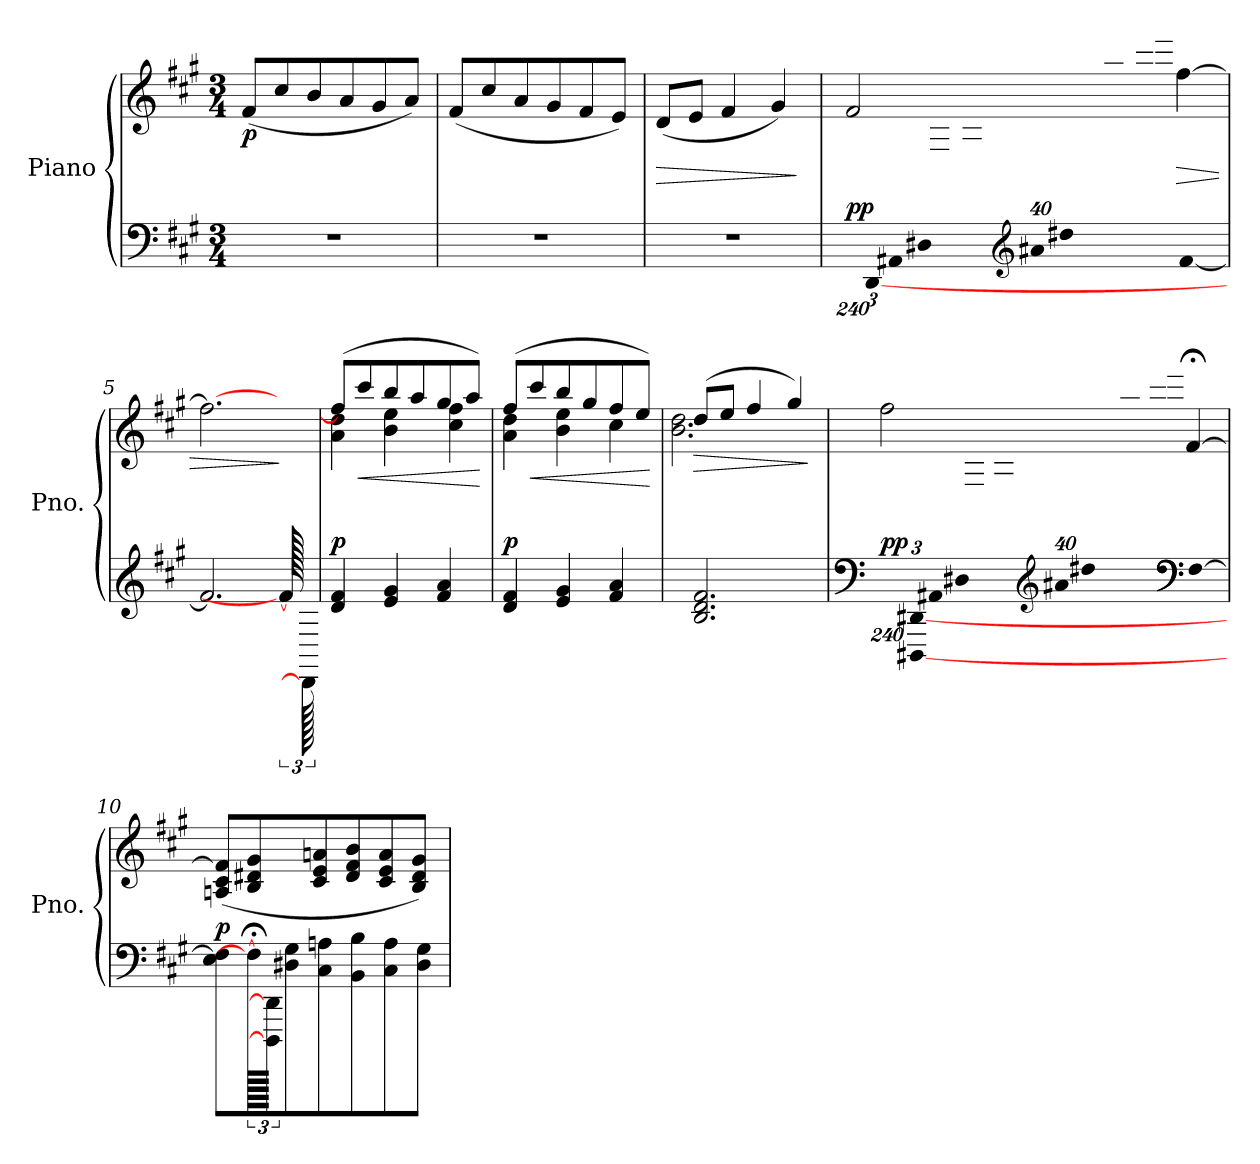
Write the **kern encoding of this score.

**kern	**kern	**dynam
*part1	*part1	*part1
*staff2	*staff1	*staff1/2
*I"Piano	*	*
*I'Pno.	*	*
*clefF4	*clefG2	*
*k[f#c#g#]	*k[f#c#g#]	*
*M3/4	*M3/4	*
*MM60	*MM60	*
=1	=1	=1
!	!	!LO:DY:b
2.r	(<8f#/L	p
.	8cc#/	.
.	8b/	.
.	8a/	.
.	8g#/	.
.	8a/J)	.
=2	=2	=2
2.r	(<8f#/L	.
.	8cc#/	.
.	8a/	.
.	8g#/	.
.	8f#/	.
.	8e/J)	.
=3	=3	=3
!	!	!LO:HP:b
2.r	(<8d/L	>
.	8e/J	.
.	4f#/	.
.	4g#/)	.
.	.	]
!!LO:LB:g=z
=4	=4	=4
*Xbrackettup	*	*
!LO:N:vis=16	!	!LO:DY:a=2
*^	*^	*
*	*^	*	*	*
(>1920%137DD#X/LLyy	384ryy	384ryy	2f#/	384%55ryy	pp
.	[384%287DD#\	2ryy	.	.	.
!LO:N:vis=32	!	!	!	!	!
640%23AA#X/L	.	.	.	.	.
!LO:N:vis=32	!	!	!	!	!
640%23D#X/	.	.	.	.	.
!	!	!	!	!LO:N:vis=32	!
160%23ryy	.	.	.	640%23F#\	.
!	!	!	!	!LO:N:vis=32	!
.	.	.	.	640%23A#X\	.
!	!	!	!	!LO:N:vis=32	!
.	.	.	.	640%23d#X\	.
!	!	!	!	!LO:N:vis=32	!
.	.	.	.	640%23f#\	.
*clefG2	*	*	*	*	*
!LO:N:vis=32	!	!	!	!	!
640%23a#X/	.	.	.	320%23ryy	.
!LO:N:vis=32	!	!	!	!	!
640%23dd#X/	.	.	.	.	.
!	!	!	!	!LO:N:vis=32	!
160%23ryy	.	.	.	640%23ff#\	.
!	!	!	!	!LO:N:vis=32	!
.	.	.	.	640%23aa#X\	.
!	!	!	!	!LO:N:vis=32	!
.	.	.	.	640%23ddd#X\	.
!	!	!	!	!LO:N:vis=32	!
.	.	.	.	640%23fff#\JJJ)	.
!	!	!	!	!	!LO:HP:b
.	.	.	[4ff#\	.	>
[384%95f#/	.	384%95ryy	.	384%95ryy	.
*v	*v	*v	*	*	*
*	*v	*v	*
=5	=5	=5
2.f#/]	2.ff#\_	.
*brackettup	*	*
384f#/_	128ryy	]
384DD#\]	.	.
384ryy	.	.
=6	=6	=6
*	*^	*
!	!	!	!LO:DY:a=2
4d/ 4f#/	(>8ff#/L]	4a\ 4dd\	p
!	!	!	!LO:HP:b
.	8ccc#/	.	<
4e/ 4g#/	8bb/	4b\ 4ee\	.
.	8aa/	.	.
4f#/ 4a/	8gg#/	4cc#\ 4ff#\	.
.	8aa/J)	.	.
*	*v	*v	*
.	.	[
!!LO:LB:g=z
=7	=7	=7
*	*^	*
!	!	!	!LO:DY:a=2
4d/ 4f#/	(>8ff#/L	4a\ 4dd\	p
!	!	!	!LO:HP:b
.	8ccc#/	.	<
4e/ 4g#/	8bb/	4b\ 4ee\	.
.	8gg#/	.	.
4f#/ 4a/	8ff#/	4cc#\	.
.	8ee/J)	.	.
*	*v	*v	*
.	.	[
=8	=8	=8
!	!	!LO:HP:b
*	*^	*
2.B/ 2.d/ 2.f#/	(>8dd/L	2.b\ 2.dd\	>
.	8ee/J	.	.
.	4ff#/	.	.
.	4gg#/)	.	.
*	*v	*v	*
.	.	]
=9	=9	=9
*clefF4	*	*
*Xbrackettup	*	*
!LO:N:vis=16	!	!LO:DY:a=2
*^	*^	*
*	*^	*	*^	*
(>1920%137DD/LLyy	384ryy	384ryy	2ff#\	2.ryy	384%55ryy	pp
.	[384%287DDD#X/ [384%287DD#X/	2ryy	.	.	.	.
!LO:N:vis=32	!	!	!	!	!	!
640%23AA#X/L	.	.	.	.	.	.
!LO:N:vis=32	!	!	!	!	!	!
640%23D#X/	.	.	.	.	.	.
!	!	!	!	!	!LO:N:vis=32	!
160%23ryy	.	.	.	.	640%23F#\	.
!	!	!	!	!	!LO:N:vis=32	!
.	.	.	.	.	640%23A#X\	.
!	!	!	!	!	!LO:N:vis=32	!
.	.	.	.	.	640%23d#X\	.
!	!	!	!	!	!LO:N:vis=32	!
.	.	.	.	.	640%23f#\	.
*clefG2	*	*	*	*	*	*
!LO:N:vis=32	!	!	!	!	!	!
640%23a#X/	.	.	.	.	320%23ryy	.
!LO:N:vis=32	!	!	!	!	!	!
640%23dd#X/	.	.	.	.	.	.
!	!	!	!	!	!LO:N:vis=32	!
160%23ryy	.	.	.	.	640%23ff#\	.
!	!	!	!	!	!LO:N:vis=32	!
.	.	.	.	.	640%23aa#X\	.
!	!	!	!	!	!LO:N:vis=32	!
.	.	.	.	.	640%23ddd#X\	.
!	!	!	!	!	!LO:N:vis=32	!
.	.	.	.	.	640%23fff#\JJJ)	.
.	.	.	[4f#;</	.	.	.
*clefF4	*	*	*	*	*	*
[384%95F#\	.	384%95ryy	.	.	384%95ryy	.
!!LO:LB:g=z
=10	=10	=10	=10	=10	=10	=10
!	!	!	!	!	!	!LO:DY:a=2
*v	*v	*v	*	*	*	*
*	*v	*v	*v	*
8E\ 8F#\]L	(<8An/ 8c#/ 8f#/]L	p
*brackettup	*	*
384F#;<\_	8B/ 8d#X/ 8g#/	.
384DDD#/] 384DD#/]	.	.
384ryy	.	.
8D#X\ 8G#\	.	.
.	8c#/ 8e/ 8an/	.
8C#\ 8An\	.	.
.	8d#/ 8f#/ 8b/	.
8BB\ 8B\	.	.
.	8c#/ 8e/ 8a/	.
8C#\ 8A\	.	.
.	8B/ 8d#/ 8g#/J)	.
8D#\ 8G#\J	.	.
.	128ryy	.
=	=	=
*-	*-	*-
